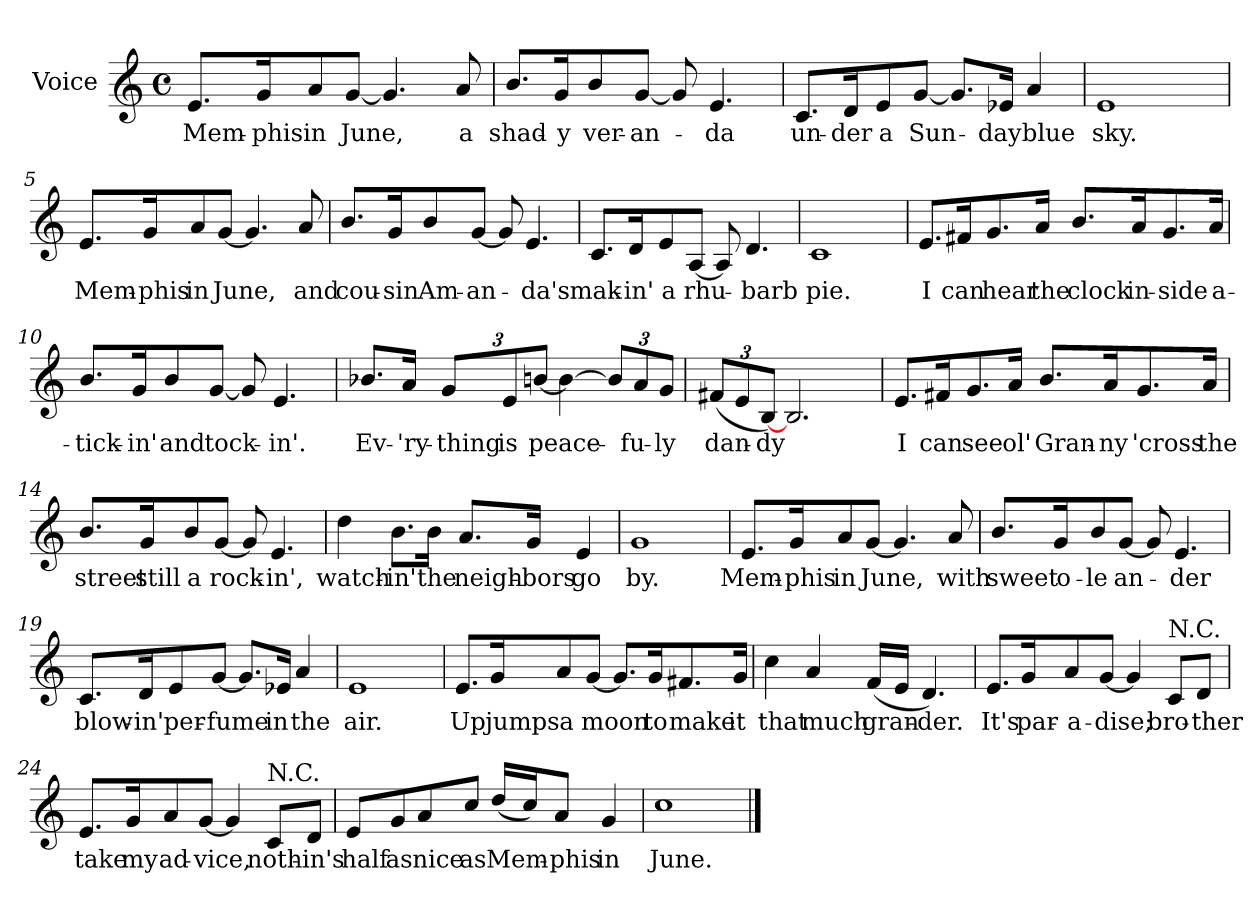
**kern	**text
*part1	*part1
*staff1	*staff1
*I"Voice	*
*I'Vo.	*
*clefG2	*
*k[]	*
*C:	*
*M4/4	*
*met(c)	*
=1	=1
8.e/L	Mem-
16g/K	-phis
8a/	in
[8g/J	June,
4.g/]	.
8a/	a
=2	=2
8.b/L	shad-
16g/K	-y
8b/	ver-
[8g/J	-an-
8g/]	.
4.e/	-da
=3	=3
8.c/L	un-
16d/K	-der
8e/	a
[8g/J	Sun-
8.g/L]	.
16e-X/Jk	-day
4a/	blue
!!LO:LB:g=z
=4	=4
1e	sky.
=5	=5
8.e/L	Mem-
16g/K	-phis
8a/	in
[8g/J	June,
4.g/]	.
8a/	and
=6	=6
8.b/L	cou-
16g/K	-sin
8b/	Am-
[8g/J	-an-
8g/]	.
4.e/	-da's
!!LO:LB:g=z
=7	=7
8.c/L	mak-
16d/K	-in'
8e/	a
[8A/J	rhu-
8A/]	.
4.d/	-barb
=8	=8
1c	pie.
=9	=9
8.e/L	I
16f#X/K	can
8.g/	hear
16a/Jk	the
8.b/L	clock
16a/K	in-
8.g/	-side
16a/Jk	a-
=10	=10
8.b/L	-tick-
16g/K	-in'
8b/	and
[8g/J	tock-
8g/]	.
4.e/	-in'.
!!LO:LB:g=z
=11	=11
8.b-X/L	Ev-
16a/Jk	-'ry-
*Xbrackettup	*
12g/L	-thing
12e/	is
[12bn/J	peace-
4b\_	.
12b/L]	.
12a/	-fu-
12g/J	-ly
=12	=12
(12f#X/L	dan-
12e/	.
[12B/J)	-dy
2.B/	.
!!LO:LB:g=z
=13	=13
8.e/L	I
16f#X/K	can
8.g/	see
16a/Jk	ol'
8.b/L	Gran-
16a/K	-ny
8.g/	'cross
16a/Jk	the
=14	=14
8.b/L	street
16g/K	still
8b/	a
[8g/J	rock-
8g/]	.
4.e/	-in',
=15	=15
4dd\	watch-
8.b\L	-in'
16b\Jk	the
8.a/L	neigh-
16g/Jk	-bors
4e/	go
!!LO:LB:g=z
=16	=16
1g	by.
=17	=17
8.e/L	Mem-
16g/K	-phis
8a/	in
[8g/J	June,
4.g/]	.
8a/	with
=18	=18
8.b/L	sweet
16g/K	o-
8b/	-le
[8g/J	an-
8g/]	.
4.e/	-der
!!LO:LB:g=z
=19	=19
8.c/L	blow-
16d/K	-in'
8e/	per-
[8g/J	-fume
8.g/L]	.
16e-X/Jk	in
4a/	the
=20	=20
1e	air.
=21	=21
8.e/L	Up
16g/K	jumps
8a/	a
[8g/J	moon
8.g/L]	.
16g/K	to
8.f#X/	make
16g/Jk	it
!!LO:LB:g=z
=22	=22
4cc\	that
4a/	much
(16f/LL	gran-
16e/JJ	.
4.d/)	-der.
=23	=23
8.e/L	It's
16g/K	par-
8a/	-a-
[8g/J	-dise;
4g/]	.
!LO:TX:a:t=N.C.	!
8c/L	bro-
8d/J	-ther
=24	=24
8.e/L	take
16g/K	my
8a/	-ad-
[8g/J	-vice,
4g/]	.
!LO:TX:a:t=N.C.	!
8c/L	noth-
8d/J	-in's
!!LO:LB:g=z
=25	=25
8e/L	half
8g/	as
8a/	nice
8cc/J	as
(16dd/LL	Mem-
16cc/J)	.
8a/J	-phis
4g/	in
=26	=26
1cc	June.
==	==
*-	*-
